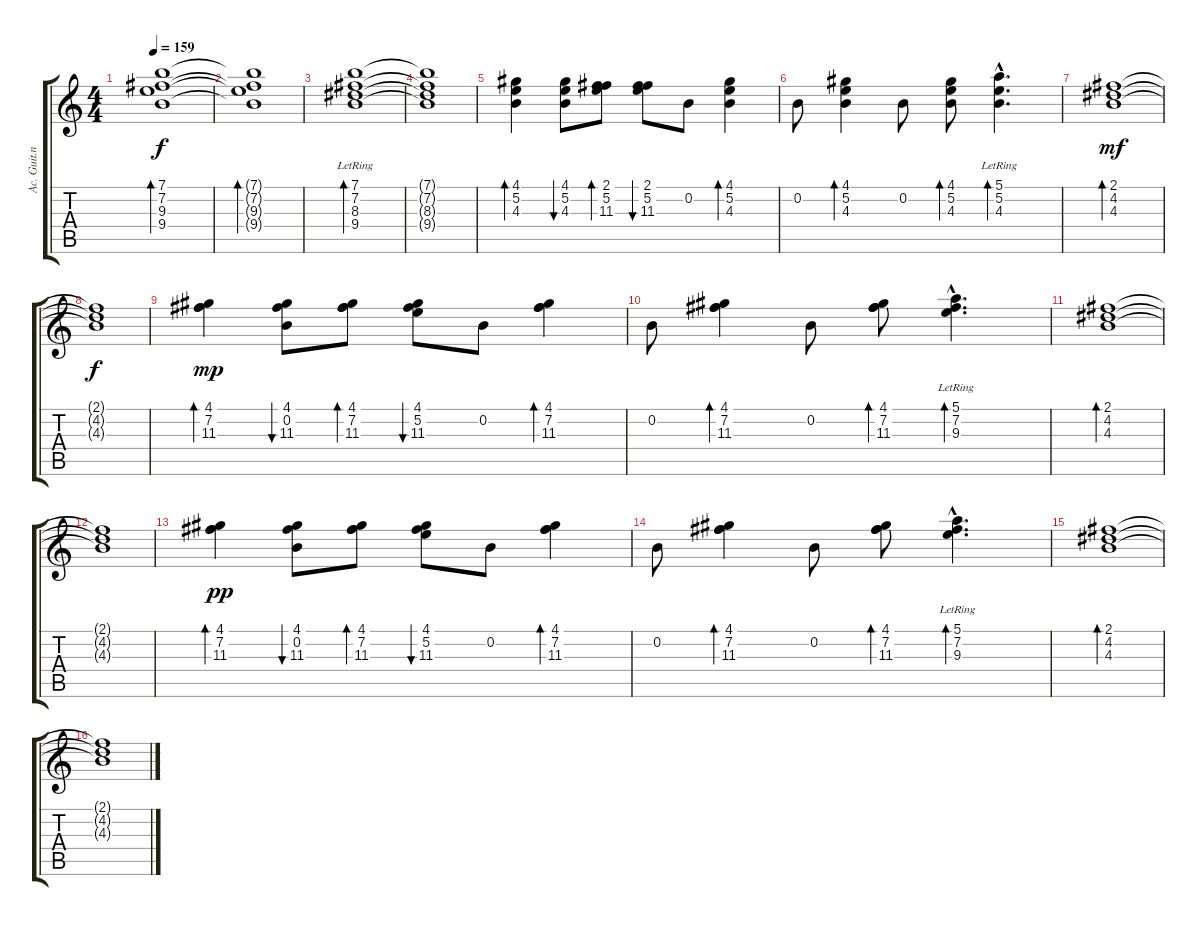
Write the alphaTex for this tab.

\track ("Ac. Guit.nylon" "Ac. Guit.n") {instrument acousticguitarnylon}
\staff {score tabs}
\tuning (E4 B3 G3 D3 A2 E2) {hide}
\ts (4 4)
\tempo 159
\clef g2
\ks c
(7.1 7.2 9.3 9.4).1{bd 240 dy f} |
(7.1{t} 7.2{t} 9.3{t} 9.4{t}).1{bd 240} |
(7.1 7.2{lr} 8.3{lr} 9.4{lr}).1{bd 240} |
(7.1{t} 7.2{t} 8.3{t} 9.4{t}).1 |
(4.1 5.2 4.3).4{bd 480} (4.1 5.2 4.3).8{bu 120} (2.1 5.2 11.3).8{bd 120} (2.1 5.2 11.3).8{bu 120} 0.2.8 (4.1 5.2 4.3).4{bd 120} |
0.2.8 (4.1 5.2 4.3).4{bd 120} 0.2.8 (4.1 5.2 4.3).8{bd 120} (5.1{hac lr} 5.2{hac lr} 4.3{hac lr}).4{d bd 120} |
(2.1 4.2 4.3).1{bd 480 dy mf} |
(2.1{t} 4.2{t} 4.3{t}).1{dy f} |
(4.1 7.2 11.3).4{bd 120 dy mp} (4.1 0.2 11.3).8{bu 120} (4.1 7.2 11.3).8{bd 120} (4.1 5.2 11.3).8{bu 120} 0.2.8 (4.1 7.2 11.3).4{bd 120} |
0.2.8 (4.1 7.2 11.3).4{bd 120} 0.2.8 (4.1 7.2 11.3).8{bd 120} (5.1{hac lr} 7.2{hac lr} 9.3{hac lr}).4{d bd 120} |
(2.1 4.2 4.3).1{bd 120} |
(2.1{t} 4.2{t} 4.3{t}).1 |
(4.1 7.2 11.3).4{bd 120 dy pp} (4.1 0.2 11.3).8{bu 120} (4.1 7.2 11.3).8{bd 120} (4.1 5.2 11.3).8{bu 120} 0.2.8 (4.1 7.2 11.3).4{bd 120} |
0.2.8 (4.1 7.2 11.3).4{bd 120} 0.2.8 (4.1 7.2 11.3).8{bd 120} (5.1{hac lr} 7.2{hac lr} 9.3{hac lr}).4{d bd 120} |
(2.1 4.2 4.3).1{bd 120} |
(2.1{t} 4.2{t} 4.3{t}).1
